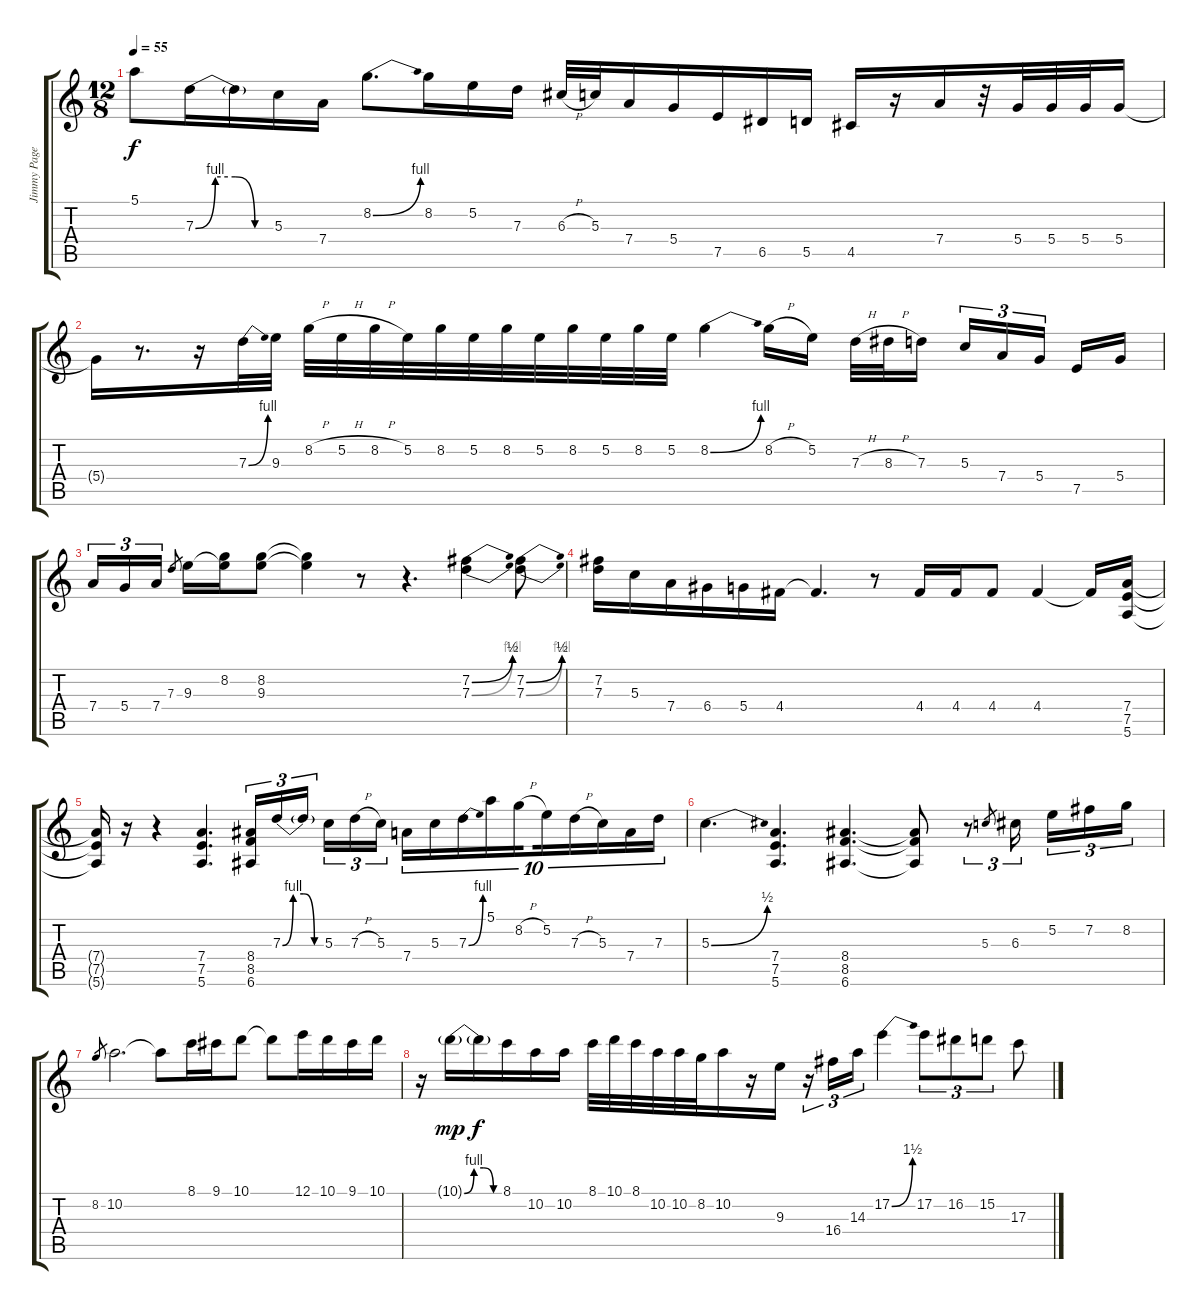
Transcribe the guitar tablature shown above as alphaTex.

\track ("Jimmy Page - Guitar" "Jimmy Page") {instrument overdrivenguitar}
\staff {score tabs}
\tuning (E4 B3 G3 D3 A2 E2) {hide}
\ts (12 8)
\tempo 55
\clef g2
\ks c
5.1.8{dy f} 7.3{be (custom 0 0 15 4 30 4 45 0 60 0)}.16 7.3{t}.16 5.3.16 7.4.16 8.2{be (bend 0 0 60 4)}.8{d} 8.2.16 5.2.16 7.3.16 6.3{h}.32 5.3.32 7.4.16 5.4.16 7.5.16 6.5.16 5.5.16 4.5.16 r.16 7.4.16 r.32 5.4.32 5.4.32 5.4.32 5.4.16 |
5.4{t}.16 r.8{d} r.16 7.3{be (bend 0 0 60 4)}.32 9.3.32 8.2{h}.32 5.2{h}.32 8.2{h}.32 5.2.32 8.2.32 5.2.32 8.2.32 5.2.32 8.2.32 5.2.32 8.2.32 5.2.32 8.2{be (bend 0 0 60 4)}.4 8.2{h}.16 5.2.16 7.3{h}.32 8.3{h}.32 7.3.16{beam splitsecondary} 5.3.16{tu (3 2)} 7.4.16{tu (3 2)} 5.4.16{tu (3 2) beam splitsecondary} 7.5.16 5.4.16 |
7.4.16{tu (3 2)} 5.4.16{tu (3 2)} 7.4.16{tu (3 2)} 7.3.8{gr beam splitsecondary} 9.3.16 (8.2 9.3{t}).16 (8.2 9.3).8 (8.2{t} 9.3{t}).4 r.8 r.4{d} (7.2{be (bend 0 0 60 2)} 7.3{be (bend 0 0 60 4)}).4 (7.2{be (bend 0 0 60 2)} 7.3{be (bend 0 0 60 4)}).8 |
(7.2 7.3).16 5.3.16 7.4.16 6.4.16 5.4.16 4.4.16 4.4{t}.4{d} r.8 4.4.16 4.4.16 4.4.8 4.4.4 4.4{t}.16 (7.4 7.5 5.6).16 |
(7.4{t} 7.5{t} 5.6{t}).16 r.16 r.4 (7.4 7.5 5.6).4{d} (8.4 8.5 6.6).16{tu (3 2)} 7.3{be (custom 0 0 15 4 30 4 45 0 60 0)}.16{tu (3 2)} 7.3{t}.16{tu (3 2) beam splitsecondary} 5.3.16{tu (3 2)} 7.3{h}.16{tu (3 2)} 5.3.16{tu (3 2) beam splitsecondary} 7.4.16{tu (10 8)} 5.3.16{tu (10 8)} 7.3{be (bend 0 0 60 4)}.16{tu (10 8)} 5.1.16{tu (10 8)} 8.2{h}.16{tu (10 8) beam splitsecondary} 5.2.16{tu (10 8)} 7.3{h}.16{tu (10 8)} 5.3.16{tu (10 8)} 7.4.16{tu (10 8)} 7.3.16{tu (10 8)} |
5.3{be (bend 0 0 60 2)}.4{d} (7.4 7.5 5.6).4{d} (8.4 8.5 6.6).4{d} (8.4{t} 8.5{t} 6.6{t}).8 r.8{tu (3 2)} 5.3.8{gr} 6.3.16{tu (3 2) beam splitsecondary} 5.2.16{tu (3 2)} 7.2.16{tu (3 2)} 8.2.16{tu (3 2)} |
8.2.8{gr} 10.2.2{d} 10.2{t}.8 8.1.16 9.1.16 10.1.8 10.1{t}.8 12.1.16 10.1.16 9.1.16 10.1.16 |
r.16 10.1{be (custom 0 0 15 4 30 4 45 0 60 0) g}.16{dy mp} 10.1{t}.16{dy f} 8.1.16 10.2.16 10.2.16 8.1.32 10.1.32 8.1.32 10.2.32 10.2.32 8.2.32 10.2.16 r.16 9.3.16 r.16{tu (3 2)} 16.4.16{tu (3 2)} 14.3.16{tu (3 2)} 17.2{be (bend 0 0 60 6)}.4 17.2.8{tu (3 2)} 16.2.8{tu (3 2)} 15.2.8{tu (3 2)} 17.3.8
